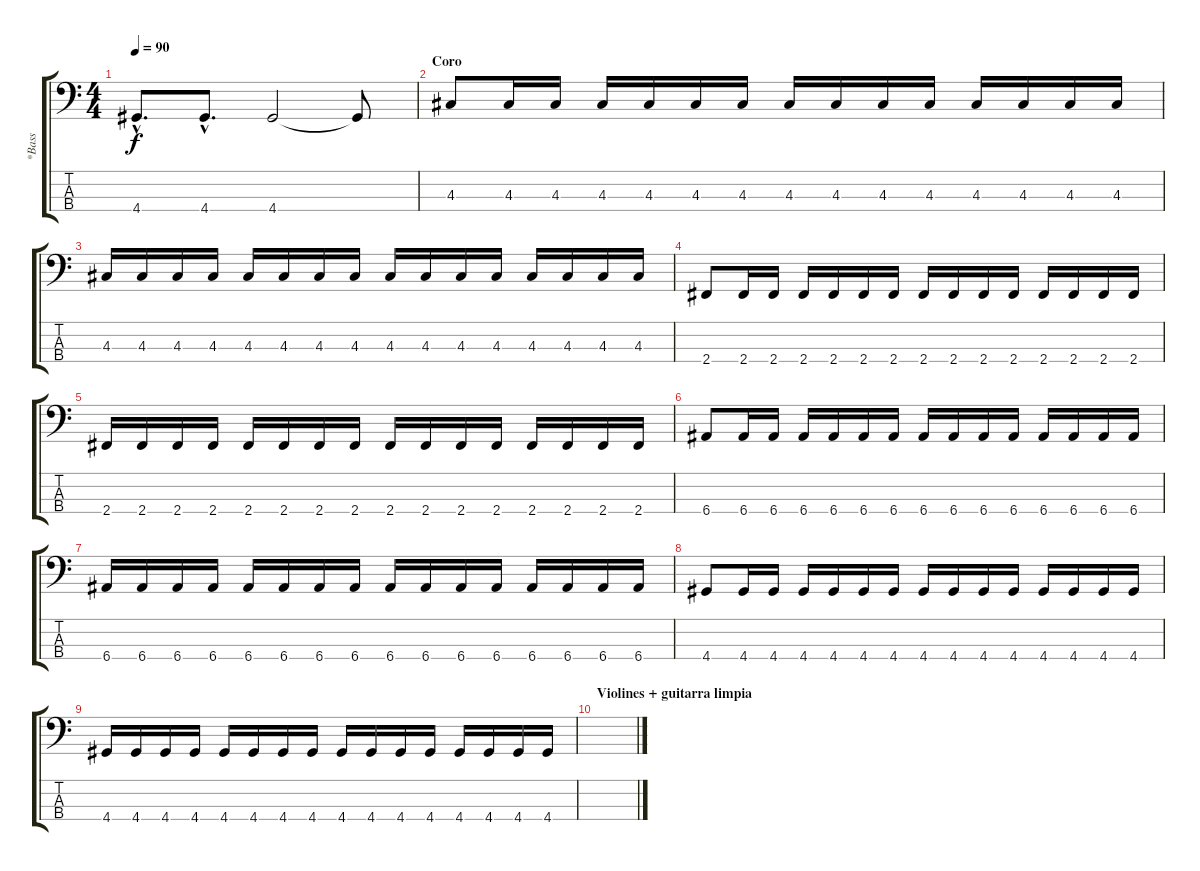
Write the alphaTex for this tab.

\track ("*Bass" "*Bass") {instrument electricbassfinger}
\staff {score tabs}
\tuning (G2 D2 A1 E1) {hide}
\ts (4 4)
\tempo 90
\clef f4
\ks c
4.4{hac}.8{d dy f} 4.4{hac}.8{d} 4.4.2 4.4{t}.8 |
\section ("" "Coro")
4.3.8 4.3.16 4.3.16 4.3.16 4.3.16 4.3.16 4.3.16 4.3.16 4.3.16 4.3.16 4.3.16 4.3.16 4.3.16 4.3.16 4.3.16 |
4.3.16 4.3.16 4.3.16 4.3.16 4.3.16 4.3.16 4.3.16 4.3.16 4.3.16 4.3.16 4.3.16 4.3.16 4.3.16 4.3.16 4.3.16 4.3.16 |
2.4.8 2.4.16 2.4.16 2.4.16 2.4.16 2.4.16 2.4.16 2.4.16 2.4.16 2.4.16 2.4.16 2.4.16 2.4.16 2.4.16 2.4.16 |
2.4.16 2.4.16 2.4.16 2.4.16 2.4.16 2.4.16 2.4.16 2.4.16 2.4.16 2.4.16 2.4.16 2.4.16 2.4.16 2.4.16 2.4.16 2.4.16 |
6.4.8 6.4.16 6.4.16 6.4.16 6.4.16 6.4.16 6.4.16 6.4.16 6.4.16 6.4.16 6.4.16 6.4.16 6.4.16 6.4.16 6.4.16 |
6.4.16 6.4.16 6.4.16 6.4.16 6.4.16 6.4.16 6.4.16 6.4.16 6.4.16 6.4.16 6.4.16 6.4.16 6.4.16 6.4.16 6.4.16 6.4.16 |
4.4.8 4.4.16 4.4.16 4.4.16 4.4.16 4.4.16 4.4.16 4.4.16 4.4.16 4.4.16 4.4.16 4.4.16 4.4.16 4.4.16 4.4.16 |
4.4.16 4.4.16 4.4.16 4.4.16 4.4.16 4.4.16 4.4.16 4.4.16 4.4.16 4.4.16 4.4.16 4.4.16 4.4.16 4.4.16 4.4.16 4.4.16 |
\section ("" "Violines + guitarra limpia")
